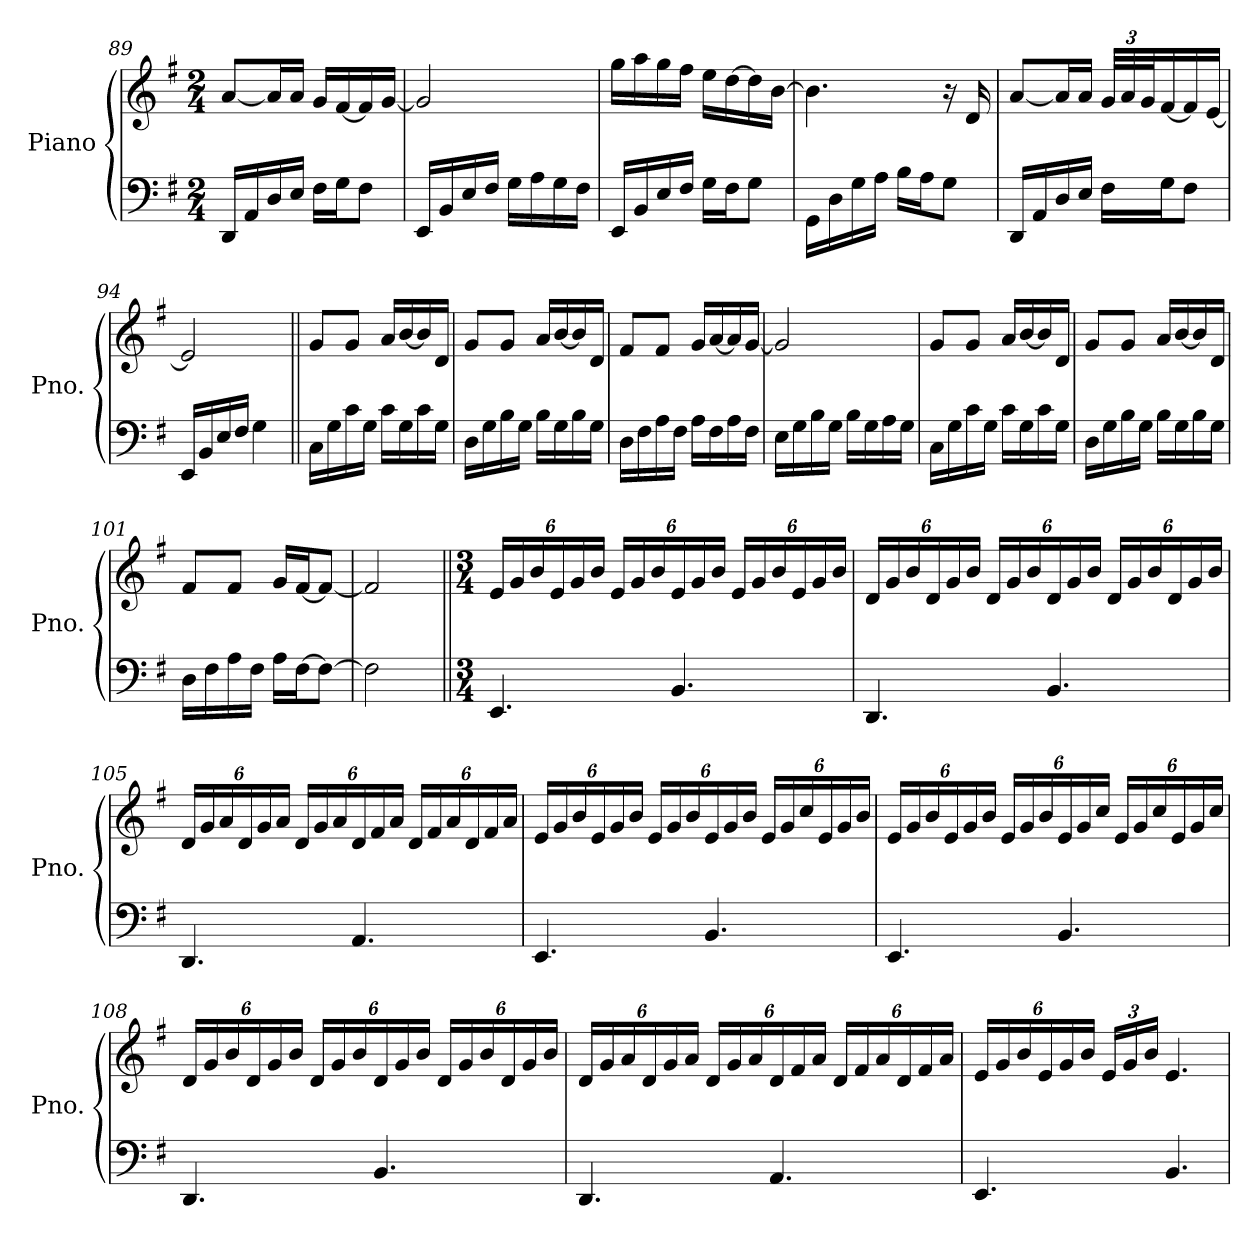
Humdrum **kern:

**kern	**kern
*part1	*part1
*staff2	*staff1
*I"Piano	*
*I'Pno.	*
*clefF4	*clefG2
*k[f#]	*k[f#]
*M2/4	*M2/4
=89	=89
16DD/LL	[8a/L
16AA/	.
16D/	16a/L]
16E/JJ	16a/JJ
16F#\LL	16g/LL
16G\J	[16f#/
8F#\J	16f#/]
.	[16g/JJ
!!LO:LB:g=z
=90	=90
16EE/LL	2g/]
16BB/	.
16E/	.
16F#/JJ	.
16G\LL	.
16A\	.
16G\	.
16F#\JJ	.
=91	=91
16EE/LL	16gg\LL
16BB/	16aa\
16E/	16gg\
16F#/JJ	16ff#\JJ
16G\LL	16ee\LL
16F#\J	[16dd\
8G\J	16dd\]
.	[16b\JJ
=92	=92
16GG\LL	4.b\]
16D\	.
16G\	.
16A\JJ	.
16B\LL	.
16A\J	.
8G\J	16r
.	16d/
=93	=93
16DD/LL	[8a/L
16AA/	.
16D/	16a/L]
16E/JJ	16a/JJ
*	*Xbrackettup
16F#\LL	48g/LLL
.	48a/
.	48g/J
16G\J	[16f#/
8F#\J	16f#/]
.	[16e/JJ
=94	=94
16EE/LL	2e/]
16BB/	.
16E/	.
16F#/JJ	.
4G\	.
=95||	=95||
16C\LL	8g/L
16G\	.
16c\	8g/J
16G\JJ	.
16c\LL	16a/LL
16G\	[16b/
16c\	16b/]
16G\JJ	16d/JJ
!!LO:LB:g=z
=96	=96
16D\LL	8g/L
16G\	.
16B\	8g/J
16G\JJ	.
16B\LL	16a/LL
16G\	[16b/
16B\	16b/]
16G\JJ	16d/JJ
=97	=97
16D\LL	8f#/L
16F#\	.
16A\	8f#/J
16F#\JJ	.
16A\LL	16g/LL
16F#\	[16a/
16A\	16a/]
16F#\JJ	[16g/JJ
=98	=98
16E\LL	2g/]
16G\	.
16B\	.
16G\JJ	.
16B\LL	.
16G\	.
16A\	.
16G\JJ	.
=99	=99
16C\LL	8g/L
16G\	.
16c\	8g/J
16G\JJ	.
16c\LL	16a/LL
16G\	[16b/
16c\	16b/]
16G\JJ	16d/JJ
=100	=100
16D\LL	8g/L
16G\	.
16B\	8g/J
16G\JJ	.
16B\LL	16a/LL
16G\	[16b/
16B\	16b/]
16G\JJ	16d/JJ
=101	=101
16D\LL	8f#/L
16F#\	.
16A\	8f#/J
16F#\JJ	.
16A\LL	16g/LL
[16F#\J	[16f#/J
8F#\J_	8f#/J_
!!LO:LB:g=z
=102	=102
2F#\]	2f#/]
=103||	=103||
*M3/4	*M3/4
4.EE/	24e/LL
.	24g/
.	24b/
.	24e/
.	24g/
.	24b/JJ
.	24e/LL
.	24g/
.	24b/
4.BB/	24e/
.	24g/
.	24b/JJ
.	24e/LL
.	24g/
.	24b/
.	24e/
.	24g/
.	24b/JJ
=104	=104
4.DD/	24d/LL
.	24g/
.	24b/
.	24d/
.	24g/
.	24b/JJ
.	24d/LL
.	24g/
.	24b/
4.BB/	24d/
.	24g/
.	24b/JJ
.	24d/LL
.	24g/
.	24b/
.	24d/
.	24g/
.	24b/JJ
!!LO:LB:g=z
=105	=105
4.DD/	24d/LL
.	24g/
.	24a/
.	24d/
.	24g/
.	24a/JJ
.	24d/LL
.	24g/
.	24a/
4.AA/	24d/
.	24f#/
.	24a/JJ
.	24d/LL
.	24f#/
.	24a/
.	24d/
.	24f#/
.	24a/JJ
=106	=106
4.EE/	24e/LL
.	24g/
.	24b/
.	24e/
.	24g/
.	24b/JJ
.	24e/LL
.	24g/
.	24b/
4.BB/	24e/
.	24g/
.	24b/JJ
.	24e/LL
.	24g/
.	24cc/
.	24e/
.	24g/
.	24b/JJ
!!LO:PB:g=z
=107	=107
4.EE/	24e/LL
.	24g/
.	24b/
.	24e/
.	24g/
.	24b/JJ
.	24e/LL
.	24g/
.	24b/
4.BB/	24e/
.	24g/
.	24cc/JJ
.	24e/LL
.	24g/
.	24cc/
.	24e/
.	24g/
.	24cc/JJ
=108	=108
4.DD/	24d/LL
.	24g/
.	24b/
.	24d/
.	24g/
.	24b/JJ
.	24d/LL
.	24g/
.	24b/
4.BB/	24d/
.	24g/
.	24b/JJ
.	24d/LL
.	24g/
.	24b/
.	24d/
.	24g/
.	24b/JJ
!!LO:LB:g=z
=109	=109
4.DD/	24d/LL
.	24g/
.	24a/
.	24d/
.	24g/
.	24a/JJ
.	24d/LL
.	24g/
.	24a/
4.AA/	24d/
.	24f#/
.	24a/JJ
.	24d/LL
.	24f#/
.	24a/
.	24d/
.	24f#/
.	24a/JJ
=110	=110
4.EE/	24e/LL
.	24g/
.	24b/
.	24e/
.	24g/
.	24b/JJ
.	24e/LL
.	24g/
.	24b/JJ
4.BB/	4.e/
=	=
*-	*-
